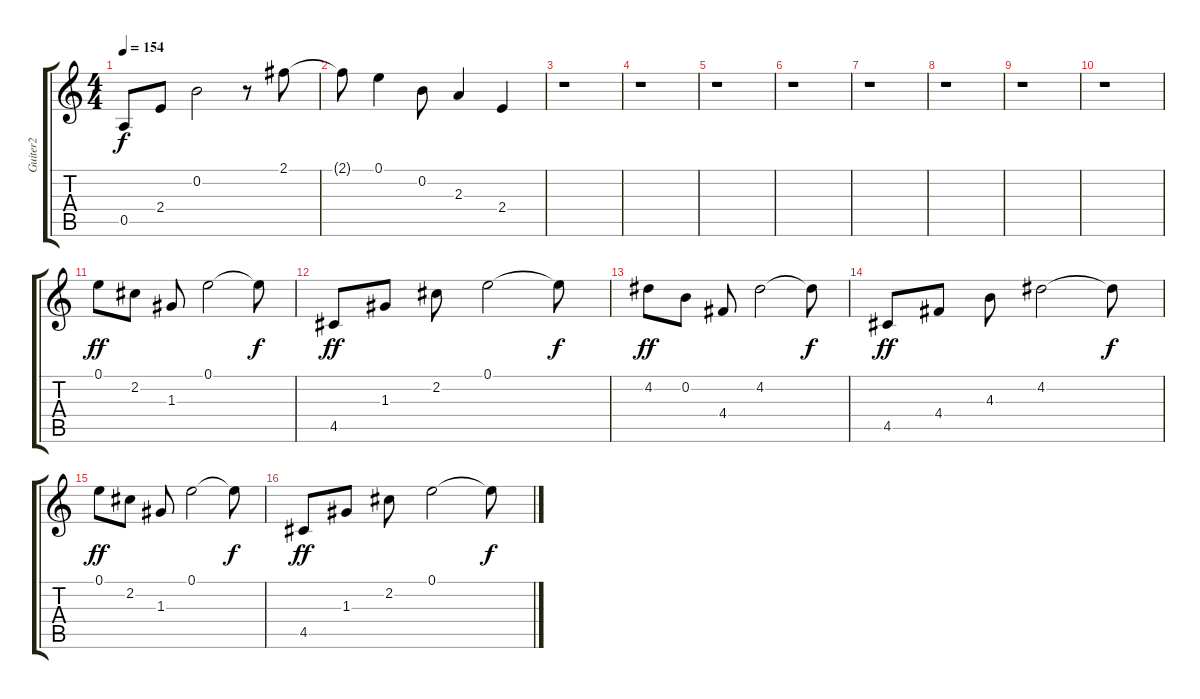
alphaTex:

\track ("Guiter2" "Guiter2") {instrument distortionguitar}
\staff {score tabs}
\tuning (E4 B3 G3 D3 A2 E2) {hide}
\ts (4 4)
\tempo 154
\clef g2
\ks c
0.5{t}.8{dy f} 2.4.8 0.2.2 r.8 2.1.8 |
2.1{t}.8 0.1.4 0.2.8 2.3.4 2.4.4 |
r.1 |
r.1 |
r.1 |
r.1 |
r.1 |
r.1 |
r.1 |
r.1 |
0.1.8{dy ff} 2.2.8 1.3.8 0.1.2 0.1{t}.8{dy f} |
4.5.8{dy ff} 1.3.8 2.2.8 0.1.2 0.1{t}.8{dy f} |
4.2.8{dy ff} 0.2.8 4.4.8 4.2.2 4.2{t}.8{dy f} |
4.5.8{dy ff} 4.4.8 4.3.8 4.2.2 4.2{t}.8{dy f} |
0.1.8{dy ff} 2.2.8 1.3.8 0.1.2 0.1{t}.8{dy f} |
4.5.8{dy ff} 1.3.8 2.2.8 0.1.2 0.1{t}.8{dy f}
